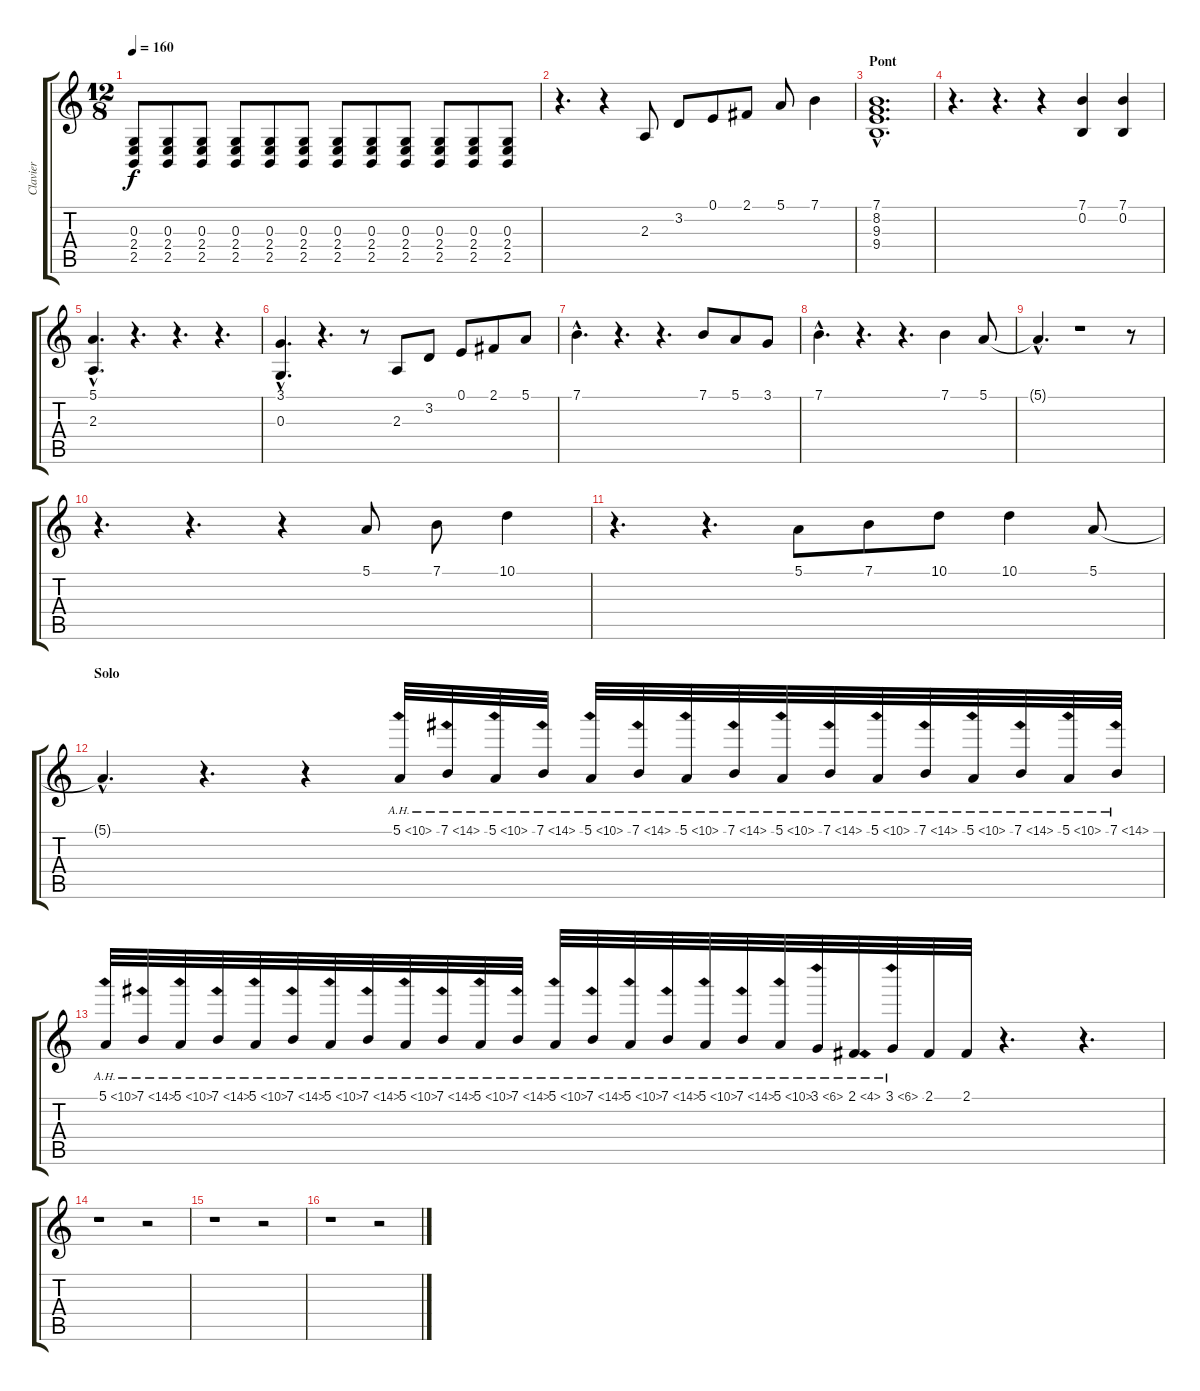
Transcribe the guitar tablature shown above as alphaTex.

\track ("Clavier" "Clavier") {instrument acousticgrandpiano}
\staff {score tabs}
\tuning (E4 B3 G3 D3 A2 E2) {hide}
\ts (12 8)
\tempo 160
\clef g2
\ks c
(0.3 2.4 2.5).8{dy f} (0.3 2.4 2.5).8 (0.3 2.4 2.5).8 (0.3 2.4 2.5).8 (0.3 2.4 2.5).8 (0.3 2.4 2.5).8 (0.3 2.4 2.5).8 (0.3 2.4 2.5).8 (0.3 2.4 2.5).8 (0.3 2.4 2.5).8 (0.3 2.4 2.5).8 (0.3 2.4 2.5).8 |
r.4{d} r.4 2.3.8 3.2.8 0.1.8 2.1.8 5.1.8 7.1.4 |
\section ("" "Pont")
(7.1{hac} 8.2{hac} 9.3{hac} 9.4{hac}).1{d} |
r.4{d} r.4{d} r.4 (7.1 0.2).4 (7.1 0.2).4 |
(5.1{hac} 2.3{hac}).4{d} r.4{d} r.4{d} r.4{d} |
(3.1{hac} 0.3{hac}).4{d} r.4{d} r.8 2.3.8 3.2.8 0.1.8 2.1.8 5.1.8 |
7.1{hac}.4{d} r.4{d} r.4{d} 7.1.8 5.1.8 3.1.8 |
7.1{hac}.4{d} r.4{d} r.4{d} 7.1.4 5.1.8 |
5.1{hac t}.4{d} r.1 r.8 |
r.4{d} r.4{d} r.4 5.1.8 7.1.8 10.1.4 |
r.4{d} r.4{d} 5.1.8 7.1.8 10.1.8 10.1.4 5.1.8 |
\section ("" "Solo")
5.1{hac t}.4{d} r.4{d} r.4 5.1{ah 5}.32 7.1{ah 7}.32 5.1{ah 5}.32 7.1{ah 7}.32 5.1{ah 5}.32 7.1{ah 7}.32 5.1{ah 5}.32 7.1{ah 7}.32 5.1{ah 5}.32 7.1{ah 7}.32 5.1{ah 5}.32 7.1{ah 7}.32 5.1{ah 5}.32 7.1{ah 7}.32 5.1{ah 5}.32 7.1{ah 7}.32 |
5.1{ah 5}.32 7.1{ah 7}.32 5.1{ah 5}.32 7.1{ah 7}.32 5.1{ah 5}.32 7.1{ah 7}.32 5.1{ah 5}.32 7.1{ah 7}.32 5.1{ah 5}.32 7.1{ah 7}.32 5.1{ah 5}.32 7.1{ah 7}.32 5.1{ah 5}.32 7.1{ah 7}.32 5.1{ah 5}.32 7.1{ah 7}.32 5.1{ah 5}.32 7.1{ah 7}.32 5.1{ah 5}.32 3.1{ah 3}.32 2.1{ah 2}.32 3.1{ah 3}.32 2.1.32 2.1.32 r.4{d} r.4{d} |
r.1 r.2 |
r.1 r.2 |
r.1 r.2
